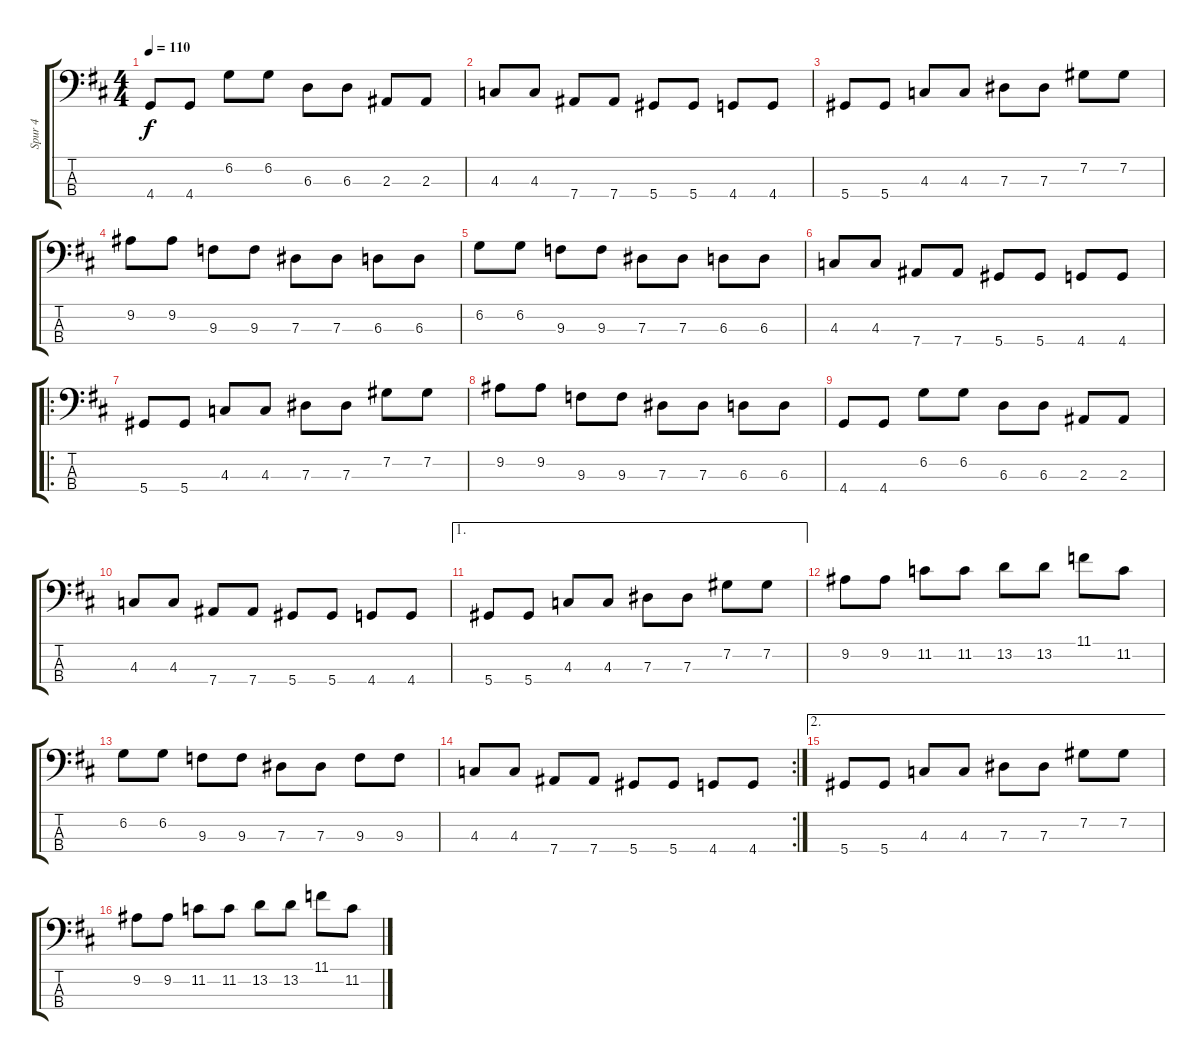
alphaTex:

\track ("Spur 4" "Spur 4") {instrument electricbassfinger}
\staff {score tabs}
\tuning (Gb2 Db2 Ab1 Eb1) {hide}
\ts (4 4)
\tempo 110
\clef f4
\ks d
4.4.8{dy f} 4.4.8 6.2.8 6.2.8 6.3.8 6.3.8 2.3.8 2.3.8 |
4.3.8 4.3.8 7.4.8 7.4.8 5.4.8 5.4.8 4.4.8 4.4.8 |
5.4.8 5.4.8 4.3.8 4.3.8 7.3.8 7.3.8 7.2.8 7.2.8 |
9.2.8 9.2.8 9.3.8 9.3.8 7.3.8 7.3.8 6.3.8 6.3.8 |
6.2.8 6.2.8 9.3.8 9.3.8 7.3.8 7.3.8 6.3.8 6.3.8 |
4.3.8 4.3.8 7.4.8 7.4.8 5.4.8 5.4.8 4.4.8 4.4.8 |
\ro
5.4.8 5.4.8 4.3.8 4.3.8 7.3.8 7.3.8 7.2.8 7.2.8 |
9.2.8 9.2.8 9.3.8 9.3.8 7.3.8 7.3.8 6.3.8 6.3.8 |
4.4.8 4.4.8 6.2.8 6.2.8 6.3.8 6.3.8 2.3.8 2.3.8 |
4.3.8 4.3.8 7.4.8 7.4.8 5.4.8 5.4.8 4.4.8 4.4.8 |
\ae 1
5.4.8 5.4.8 4.3.8 4.3.8 7.3.8 7.3.8 7.2.8 7.2.8 |
9.2.8 9.2.8 11.2.8 11.2.8 13.2.8 13.2.8 11.1.8 11.2.8 |
6.2.8 6.2.8 9.3.8 9.3.8 7.3.8 7.3.8 9.3.8 9.3.8 |
\rc 2
4.3.8 4.3.8 7.4.8 7.4.8 5.4.8 5.4.8 4.4.8 4.4.8 |
\ae 2
5.4.8 5.4.8 4.3.8 4.3.8 7.3.8 7.3.8 7.2.8 7.2.8 |
9.2.8 9.2.8 11.2.8 11.2.8 13.2.8 13.2.8 11.1.8 11.2.8
